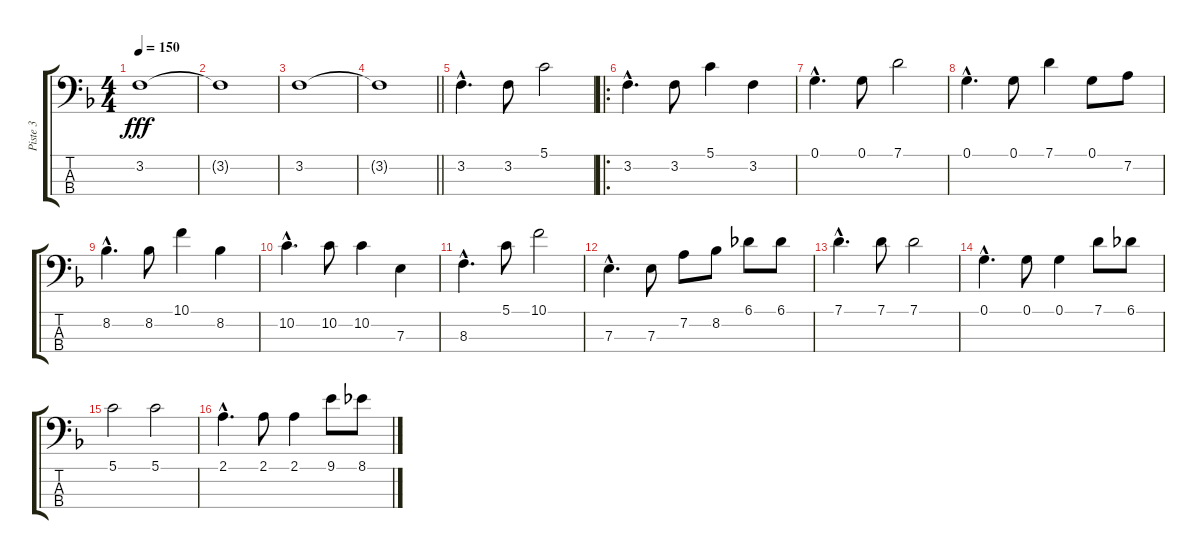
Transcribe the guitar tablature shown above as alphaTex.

\track ("Piste 3" "Piste 3") {instrument electricbassfinger}
\staff {score tabs}
\tuning (G2 D2 A1 E1) {hide}
\ts (4 4)
\tempo 150
\clef f4
\ks f
3.2.1{dy fff instrument electricbassfinger} |
3.2{t}.1 |
3.2.1 |
\barLineRight lightlight
3.2{t}.1 |
3.2{hac}.4{d} 3.2.8 5.1.2 |
\ro
3.2{hac}.4{d} 3.2.8 5.1.4 3.2.4 |
0.1{hac}.4{d} 0.1.8 7.1.2 |
0.1{hac}.4{d} 0.1.8 7.1.4 0.1.8 7.2.8 |
8.2{hac}.4{d} 8.2.8 10.1.4 8.2.4 |
10.2{hac}.4{d} 10.2.8 10.2.4 7.3.4 |
8.3{hac}.4{d} 5.1.8 10.1.2 |
7.3{hac}.4{d} 7.3.8 7.2.8 8.2.8 6.1.8 6.1.8 |
7.1{hac}.4{d} 7.1.8 7.1.2 |
0.1{hac}.4{d} 0.1.8 0.1.4 7.1.8 6.1.8 |
5.1.2 5.1.2 |
2.1{hac}.4{d} 2.1.8 2.1.4 9.1.8 8.1.8
